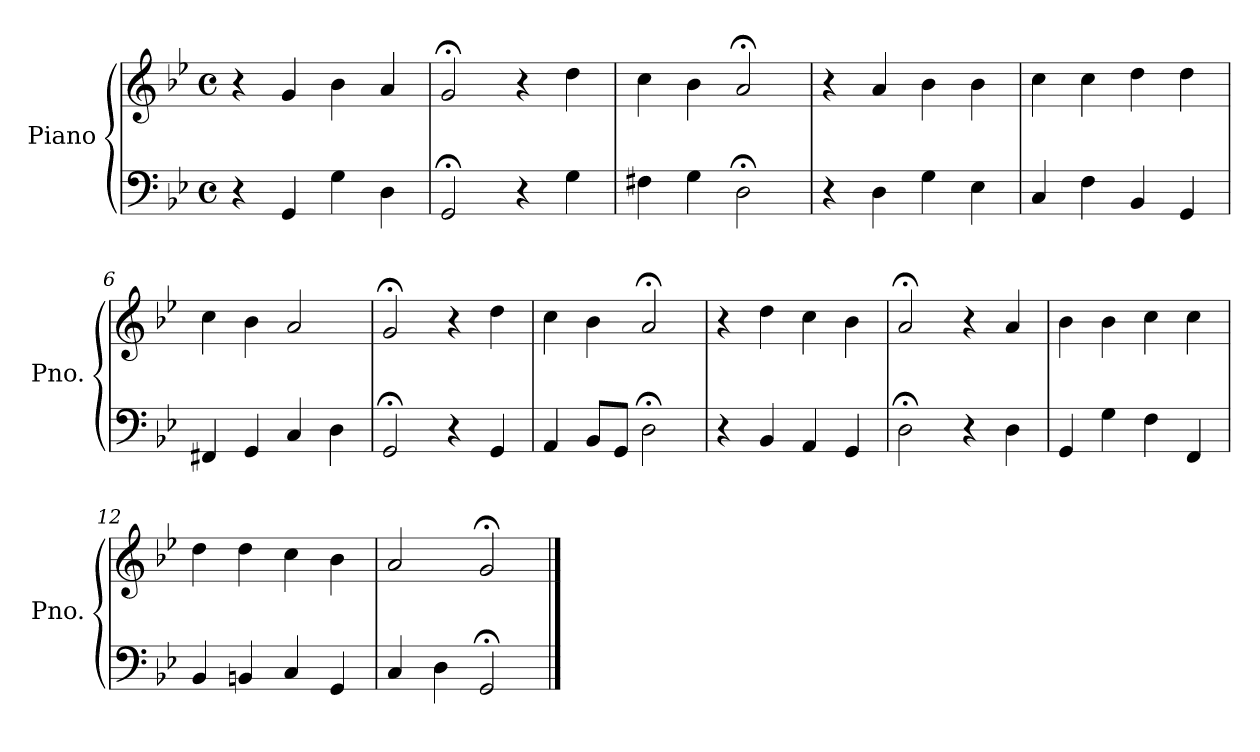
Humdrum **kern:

**kern	**kern
*part1	*part1
*staff2	*staff1
*I"Piano	*
*I'Pno.	*
*clefF4	*clefG2
*k[b-e-]	*k[b-e-]
*M4/4	*M4/4
*met(c)	*met(c)
=1	=1
4r	4r
4GG/	4g/
4G\	4b-\
4D\	4a/
=2	=2
2GG;</	2g;</
4r	4r
4G\	4dd\
=3	=3
4F#X\	4cc\
4G\	4b-\
2D;<\	2a;</
=4	=4
4r	4r
4D\	4a/
4G\	4b-\
4E-\	4b-\
=5	=5
4C/	4cc\
4F\	4cc\
4BB-/	4dd\
4GG/	4dd\
=6	=6
4FF#X/	4cc\
4GG/	4b-\
4C/	2a/
4D\	.
=7	=7
2GG;</	2g;</
4r	4r
4GG/	4dd\
!!LO:LB:g=z
=8	=8
4AA/	4cc\
8BB-/L	4b-\
8GG/J	.
2D;<\	2a;</
=9	=9
4r	4r
4BB-/	4dd\
4AA/	4cc\
4GG/	4b-\
=10	=10
2D;<\	2a;</
4r	4r
4D\	4a/
=11	=11
4GG/	4b-\
4G\	4b-\
4F\	4cc\
4FF/	4cc\
=12	=12
4BB-/	4dd\
4BBn/	4dd\
4C/	4cc\
4GG/	4b-\
=13	=13
4C/	2a/
4D\	.
2GG;</	2g;</
==	==
*-	*-
